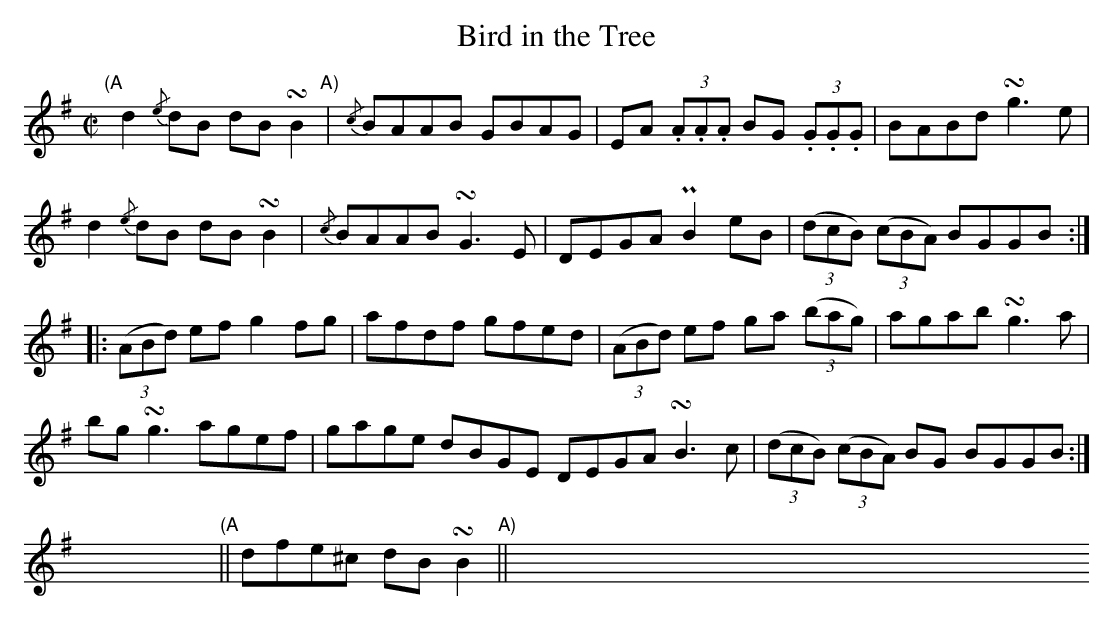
X:1
U: ~ = !turn!
T:Bird in the Tree
L:1/8
M:C|
K:G
"(A" [|] d2 {/e}dB dB ~B2 "A)"| {/c}BAAB GBAG | EA (3.A.A.A BG (3.G.G.G | BABd ~g3 e |
d2 {/e}dB dB ~B2 | {/c}BAAB ~G3 E | DEGA PB2 eB | ((3dcB) ((3cBA) BGGB ::
((3ABd) ef g2 fg | afdf gfed | ((3ABd) ef ga ((3bag) | agab ~g3 a |
bg ~g3 agef | gage dBGE DEGA ~B3 c | ((3dcB) ((3cBA) BG BGGB :|]
xxxx "(A"|| dfe^c dB ~B2 "A)"|| xxxx xxxx [|] xxxx xxxx [|]
